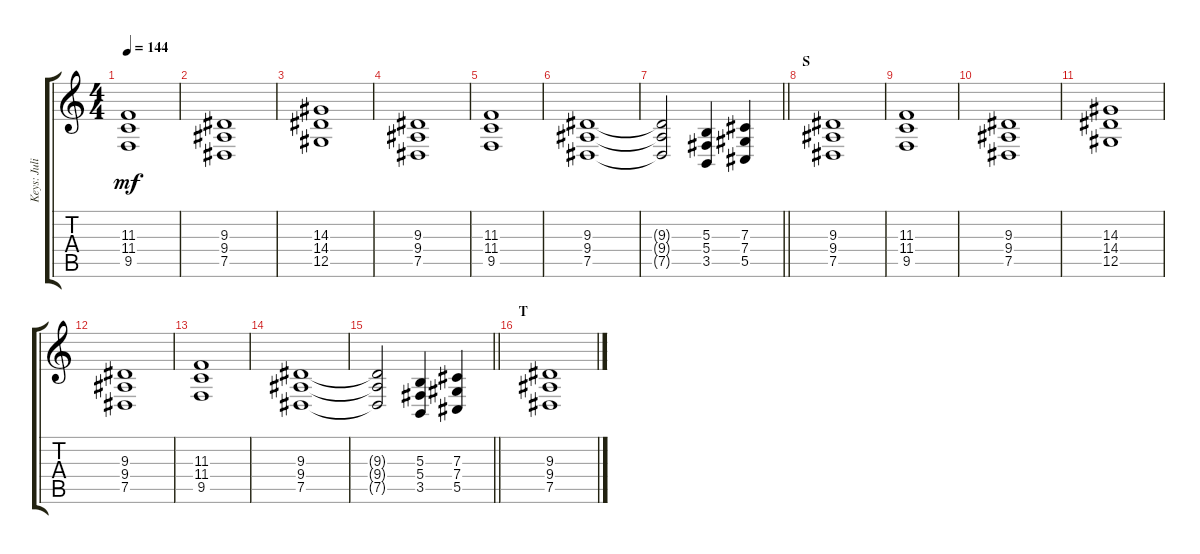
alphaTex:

\track ("Keys: Julie" "Keys: Juli") {instrument synthstrings1}
\staff {score tabs}
\tuning (Eb4 Bb3 Gb3 Db3 Ab2 Eb2) {hide}
\ts (4 4)
\tempo 144
\clef g2
\ks c
(11.3 11.4 9.5).1{dy mf} |
(9.3 9.4 7.5).1 |
(14.3 14.4 12.5).1 |
(9.3 9.4 7.5).1 |
(11.3 11.4 9.5).1 |
(9.3 9.4 7.5).1 |
\barLineRight lightlight
(9.3{t} 9.4{t} 7.5{t}).2 (5.3 5.4 3.5).4 (7.3 7.4 5.5).4 |
\section ("" "S")
(9.3 9.4 7.5).1 |
(11.3 11.4 9.5).1 |
(9.3 9.4 7.5).1 |
(14.3 14.4 12.5).1 |
(9.3 9.4 7.5).1 |
(11.3 11.4 9.5).1 |
(9.3 9.4 7.5).1 |
\barLineRight lightlight
(9.3{t} 9.4{t} 7.5{t}).2 (5.3 5.4 3.5).4 (7.3 7.4 5.5).4 |
\section ("" "T")
(9.3 9.4 7.5).1
